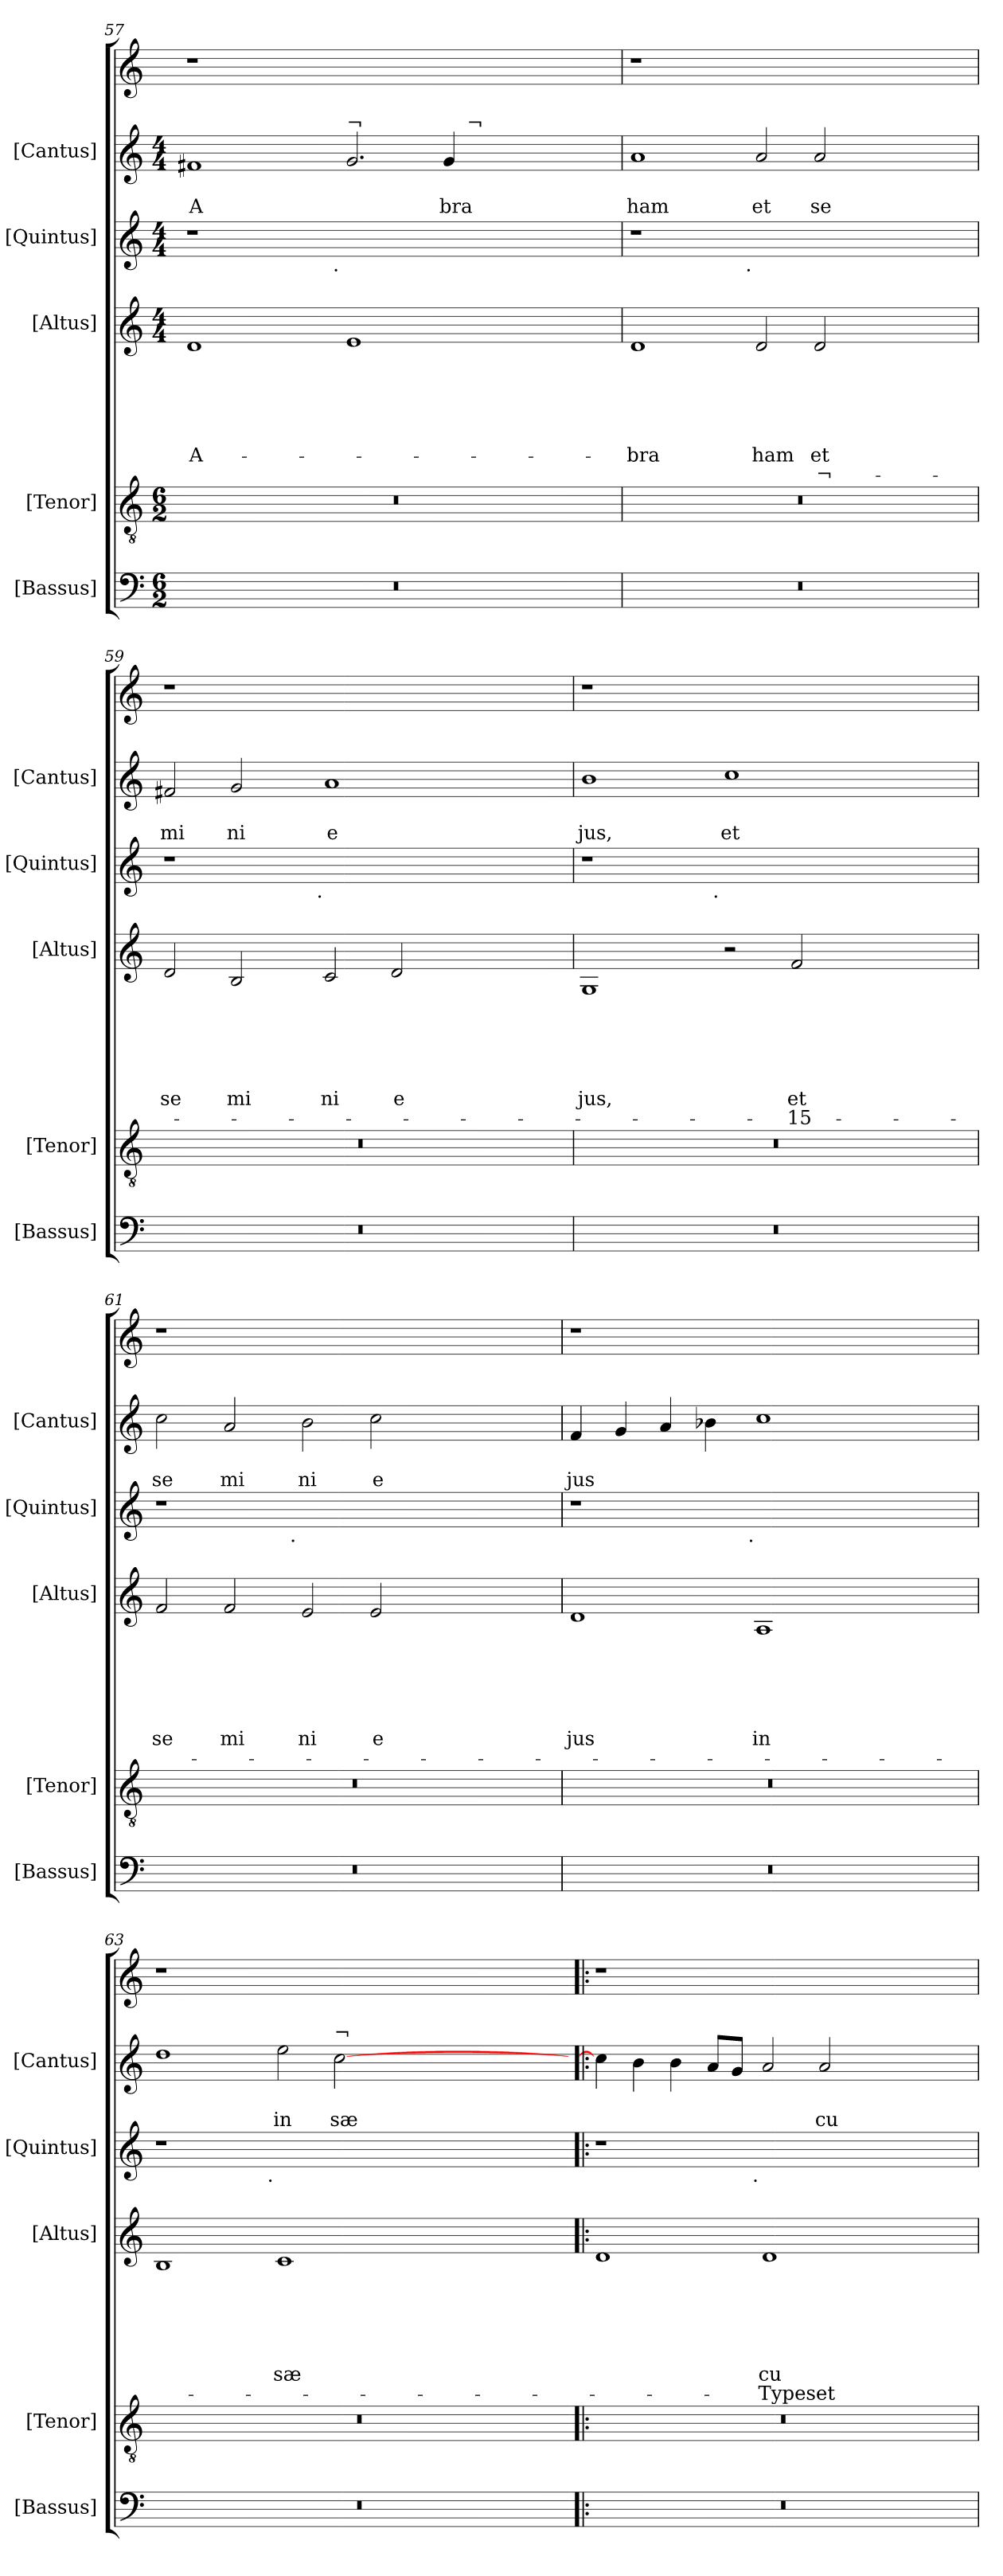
**kern	**kern	**kern	**text	**text	**text	**text	**text	**text	**text	**kern	**kern	**text	**text	**kern
*part6	*part5	*part4	*part4	*part4	*part4	*part4	*part4	*part4	*part4	*part3	*part2	*part2	*part2	*part1
*staff6	*staff5	*staff4	*staff4	*staff4	*staff4	*staff4	*staff4	*staff4	*staff4	*staff3	*staff2	*staff2	*staff2	*staff1
*I"[Bassus]	*I"[Tenor]	*I"[Altus]	*	*	*	*	*	*	*	*I"[Quintus]	*I"[Cantus]	*	*	*
*I'[Bassus]	*I'[Tenor]	*I'[Altus]	*	*	*	*	*	*	*	*I'[Quintus]	*I'[Cantus]	*	*	*
*clefF4	*clefGv2	*clefG2	*	*	*	*	*	*	*	*clefG2	*clefG2	*	*	*clefG2
*k[]	*k[]	*k[]	*	*	*	*	*	*	*	*k[]	*k[]	*	*	*k[]
*C:	*C:	*C:	*	*	*	*	*	*	*	*C:	*C:	*	*	*C:
*M6/2	*M6/2	*M4/4	*	*	*	*	*	*	*	*M4/4	*M4/4	*	*	*
=57	=57	=57	=57	=57	=57	=57	=57	=57	=57	=57	=57	=57	=57	=57
!	!	!	!	!	!	!	!	!LO:LY:b	!	!	!	!	!LO:LY:b	!
*	*	*	*	*	*	*	*	*	*	*^	*^	*	*	*
0.r	0.r	1d	.	.	.	.	.	A-	.	1r	2ryy	1f#X	1ryy	.	A	1r
.	.	.	.	.	.	.	.	.	.	.	4ryy	.	.	.	.	.
.	.	.	.	.	.	.	.	.	.	.	8ryy	.	.	.	.	.
.	.	.	.	.	.	.	.	.	.	.	16ryy	.	.	.	.	.
.	.	.	.	.	.	.	.	.	.	.	64ryy	.	.	.	.	.
!	!	!	!	!	!	!	!	!	!	!	!LO:TX:b:t=.	!	!	!	!	!
.	.	.	.	.	.	.	.	.	.	.	1ryy	.	.	.	.	.
!	!	!	!	!	!	!	!	!	!	!	!	!LO:TX:a:t=¬	!	!	!	!
.	.	1e	.	.	.	.	.	.	.	0ryy	.	2.g/	2ryy	.	.	0ryy
.	.	.	.	.	.	.	.	.	.	.	.	.	4ryy	.	.	.
!	!	!	!	!	!	!	!	!	!	!	!	!	!	!	!LO:LY:b	!
.	.	.	.	.	.	.	.	.	.	.	.	4g/	16..ryy	.	bra	.
!	!	!	!	!	!	!	!	!	!	!	!	!	!LO:TX:a:t=¬	!	!	!
.	.	.	.	.	.	.	.	.	.	.	.	.	1ryy	.	.	.
.	.	.	.	.	.	.	.	.	.	.	1ryy	.	.	.	.	.
.	.	1ryy	.	.	.	.	.	.	.	.	.	1ryy	.	.	.	.
.	.	.	.	.	.	.	.	.	.	.	.	.	8ryy	.	.	.
.	.	.	.	.	.	.	.	.	.	.	32.ryy	.	.	.	.	.
.	.	.	.	.	.	.	.	.	.	.	.	.	64ryy	.	.	.
!!LO:LB:g=z
=58	=58	=58	=58	=58	=58	=58	=58	=58	=58	=58	=58	=58	=58	=58	=58	=58
!	!	!	!	!	!	!	!	!LO:LY:b	!	!	!	!	!	!	!LO:LY:b	!
*	*	*	*	*	*	*	*	*	*	*	*	*v	*v	*	*	*
0.r	0.r	1d	.	.	.	.	.	-bra	.	1r	2ryy	1a	.	ham	1r
.	.	.	.	.	.	.	.	.	.	.	4...ryy	.	.	.	.
!	!	!	!	!	!	!	!	!	!	!	!LO:TX:b:t=.	!	!	!	!
.	.	.	.	.	.	.	.	.	.	.	1ryy	.	.	.	.
!	!	!	!	!	!	!	!	!LO:LY:b	!	!	!	!	!	!LO:LY:b	!
.	.	2d/	.	.	.	.	.	ham	.	0ryy	.	2a/	.	et	0ryy
!	!	!	!	!	!	!	!	!LO:LY:b	!LO:LY:b	!	!	!	!	!LO:LY:b	!
.	.	2d/	.	.	.	.	.	et	-¬-	.	.	2a/	.	se	.
.	.	.	.	.	.	.	.	.	.	.	1ryy	.	.	.	.
.	.	1ryy	.	.	.	.	.	.	.	.	.	1ryy	.	.	.
.	.	.	.	.	.	.	.	.	.	.	32ryy	.	.	.	.
=59	=59	=59	=59	=59	=59	=59	=59	=59	=59	=59	=59	=59	=59	=59	=59
!	!	!	!	!	!	!	!	!LO:LY:b	!	!	!	!	!	!LO:LY:b	!
0.r	0.r	2d/	.	.	.	.	.	se	.	1r	2ryy	2f#X/	.	mi	1r
!	!	!	!	!	!	!	!	!LO:LY:b	!	!	!	!	!	!LO:LY:b	!
.	.	2B/	.	.	.	.	.	mi	.	.	4ryy	2g/	.	ni	.
.	.	.	.	.	.	.	.	.	.	.	8...ryy	.	.	.	.
!	!	!	!	!	!	!	!	!	!	!	!LO:TX:b:t=.	!	!	!	!
.	.	.	.	.	.	.	.	.	.	.	1ryy	.	.	.	.
!	!	!	!	!	!	!	!	!LO:LY:b	!	!	!	!	!	!LO:LY:b	!
.	.	2c/	.	.	.	.	.	ni	.	0ryy	.	1a	.	e	0ryy
!	!	!	!	!	!	!	!	!LO:LY:b	!	!	!	!	!	!	!
.	.	2d/	.	.	.	.	.	e	.	.	.	.	.	.	.
.	.	.	.	.	.	.	.	.	.	.	1ryy	.	.	.	.
.	.	1ryy	.	.	.	.	.	.	.	.	.	1ryy	.	.	.
.	.	.	.	.	.	.	.	.	.	.	64ryy	.	.	.	.
=60	=60	=60	=60	=60	=60	=60	=60	=60	=60	=60	=60	=60	=60	=60	=60
!	!	!	!	!	!	!	!	!LO:LY:b	!	!	!	!	!	!LO:LY:b	!
0.r	0.r	1G	.	.	.	.	.	jus,	.	1r	2ryy	1b	.	jus,	1r
.	.	.	.	.	.	.	.	.	.	.	4...ryy	.	.	.	.
!	!	!	!	!	!	!	!	!	!	!	!LO:TX:b:t=.	!	!	!	!
.	.	.	.	.	.	.	.	.	.	.	1ryy	.	.	.	.
!	!	!	!	!	!	!	!	!	!	!	!	!	!	!LO:LY:b	!
.	.	2r	.	.	.	.	.	.	.	0ryy	.	1cc	.	et	0ryy
!	!	!	!	!	!	!	!	!LO:LY:b	!LO:LY:b	!	!	!	!	!	!
.	.	2f/	.	.	.	.	.	et	-15-	.	.	.	.	.	.
.	.	.	.	.	.	.	.	.	.	.	1ryy	.	.	.	.
.	.	1ryy	.	.	.	.	.	.	.	.	.	1ryy	.	.	.
.	.	.	.	.	.	.	.	.	.	.	32ryy	.	.	.	.
=61	=61	=61	=61	=61	=61	=61	=61	=61	=61	=61	=61	=61	=61	=61	=61
!	!	!	!	!	!	!	!	!LO:LY:b	!	!	!	!	!	!LO:LY:b	!
0.r	0.r	2f/	.	.	.	.	.	se	.	1r	2ryy	2cc\	.	se	1r
!	!	!	!	!	!	!	!	!LO:LY:b	!	!	!	!	!	!LO:LY:b	!
.	.	2f/	.	.	.	.	.	mi	.	.	4...ryy	2a/	.	mi	.
!	!	!	!	!	!	!	!	!	!	!	!LO:TX:b:t=.	!	!	!	!
.	.	.	.	.	.	.	.	.	.	.	1ryy	.	.	.	.
!	!	!	!	!	!	!	!	!LO:LY:b	!	!	!	!	!	!LO:LY:b	!
.	.	2e/	.	.	.	.	.	ni	.	0ryy	.	2b\	.	ni	0ryy
!	!	!	!	!	!	!	!	!LO:LY:b	!	!	!	!	!	!LO:LY:b	!
.	.	2e/	.	.	.	.	.	e	.	.	.	2cc\	.	e	.
.	.	.	.	.	.	.	.	.	.	.	1ryy	.	.	.	.
.	.	1ryy	.	.	.	.	.	.	.	.	.	1ryy	.	.	.
.	.	.	.	.	.	.	.	.	.	.	32ryy	.	.	.	.
=62	=62	=62	=62	=62	=62	=62	=62	=62	=62	=62	=62	=62	=62	=62	=62
!	!	!	!	!	!	!	!	!LO:LY:b	!	!	!	!	!	!LO:LY:b	!
0.r	0.r	1d	.	.	.	.	.	jus	.	1r	2ryy	4f/	.	jus	1r
.	.	.	.	.	.	.	.	.	.	.	.	4g/	.	.	.
.	.	.	.	.	.	.	.	.	.	.	4ryy	4a/	.	.	.
.	.	.	.	.	.	.	.	.	.	.	8...ryy	4b-X\	.	.	.
!	!	!	!	!	!	!	!	!	!	!	!LO:TX:b:t=.	!	!	!	!
.	.	.	.	.	.	.	.	.	.	.	1ryy	.	.	.	.
!	!	!	!	!	!	!	!	!LO:LY:b	!	!	!	!	!	!	!
.	.	1A	.	.	.	.	.	in	.	0ryy	.	1cc	.	.	0ryy
.	.	.	.	.	.	.	.	.	.	.	1ryy	.	.	.	.
.	.	1ryy	.	.	.	.	.	.	.	.	.	1ryy	.	.	.
.	.	.	.	.	.	.	.	.	.	.	64ryy	.	.	.	.
=63	=63	=63	=63	=63	=63	=63	=63	=63	=63	=63	=63	=63	=63	=63	=63
0.r	0.r	1B	.	.	.	.	.	.	.	1r	2ryy	1dd	.	.	1r
.	.	.	.	.	.	.	.	.	.	.	4...ryy	.	.	.	.
!	!	!	!	!	!	!	!	!	!	!	!LO:TX:b:t=.	!	!	!	!
.	.	.	.	.	.	.	.	.	.	.	1ryy	.	.	.	.
!	!	!	!	!	!	!	!	!LO:LY:b	!	!	!	!	!	!LO:LY:b	!
.	.	1c	.	.	.	.	.	sæ	.	0ryy	.	2ee\	.	in	0ryy
!	!	!	!	!	!	!	!	!	!	!	!	!LO:TX:a:t=¬	!	!	!
!	!	!	!	!	!	!	!	!	!	!	!	!	!	!LO:LY:b	!
.	.	.	.	.	.	.	.	.	.	.	.	[<2cc\	.	sæ	.
.	.	.	.	.	.	.	.	.	.	.	1ryy	.	.	.	.
.	.	1ryy	.	.	.	.	.	.	.	.	.	1ryy	.	.	.
.	.	.	.	.	.	.	.	.	.	.	32ryy	.	.	.	.
!!LO:LB:g=z
=64!|:	=64!|:	=64!|:	=64!|:	=64!|:	=64!|:	=64!|:	=64!|:	=64!|:	=64!|:	=64!|:	=64!|:	=64!|:	=64!|:	=64!|:	=64!|:
0.r	0.r	1d	.	.	.	.	.	.	.	1r	2ryy	4cc\]	.	.	1r
.	.	.	.	.	.	.	.	.	.	.	.	4b\	.	.	.
.	.	.	.	.	.	.	.	.	.	.	4...ryy	4b\	.	.	.
.	.	.	.	.	.	.	.	.	.	.	.	8a/L	.	.	.
.	.	.	.	.	.	.	.	.	.	.	.	8g/J	.	.	.
!	!	!	!	!	!	!	!	!	!	!	!LO:TX:b:t=.	!	!	!	!
.	.	.	.	.	.	.	.	.	.	.	1ryy	.	.	.	.
!	!	!	!	!	!	!	!	!LO:LY:b	!LO:LY:b	!	!	!	!	!	!
.	.	1d	.	.	.	.	.	cu-	-Typeset	0ryy	.	2a/	.	.	0ryy
!	!	!	!	!	!	!	!	!	!	!	!	!	!	!LO:LY:b	!
.	.	.	.	.	.	.	.	.	.	.	.	2a/	.	cu	.
.	.	.	.	.	.	.	.	.	.	.	1ryy	.	.	.	.
.	.	1ryy	.	.	.	.	.	.	.	.	.	1ryy	.	.	.
.	.	.	.	.	.	.	.	.	.	.	32ryy	.	.	.	.
*	*	*	*	*	*	*	*	*	*	*v	*v	*	*	*	*
=	=	=	=	=	=	=	=	=	=	=	=	=	=	=
*-	*-	*-	*-	*-	*-	*-	*-	*-	*-	*-	*-	*-	*-	*-
